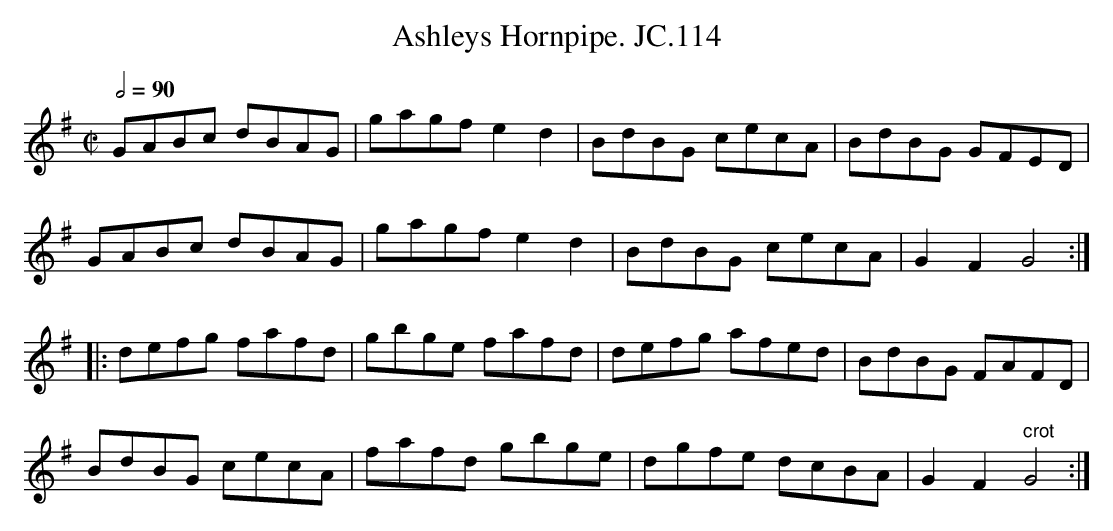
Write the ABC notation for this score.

X:1
T:Ashleys Hornpipe. JC.114
M:C|
L:1/8
Q:2/4=90
K:G
GABc dBAG|\\
gagf e2d2|BdBG cecA|BdBG GFED|
GABc dBAG|gagf e2d2|BdBG cecA|G2F2 G4:|
|:defg fafd|gbge fafd|defg afed|BdBG FAFD|
BdBG cecA|fafd gbge|dgfe dcBA|G2F2" crot"G4:|
